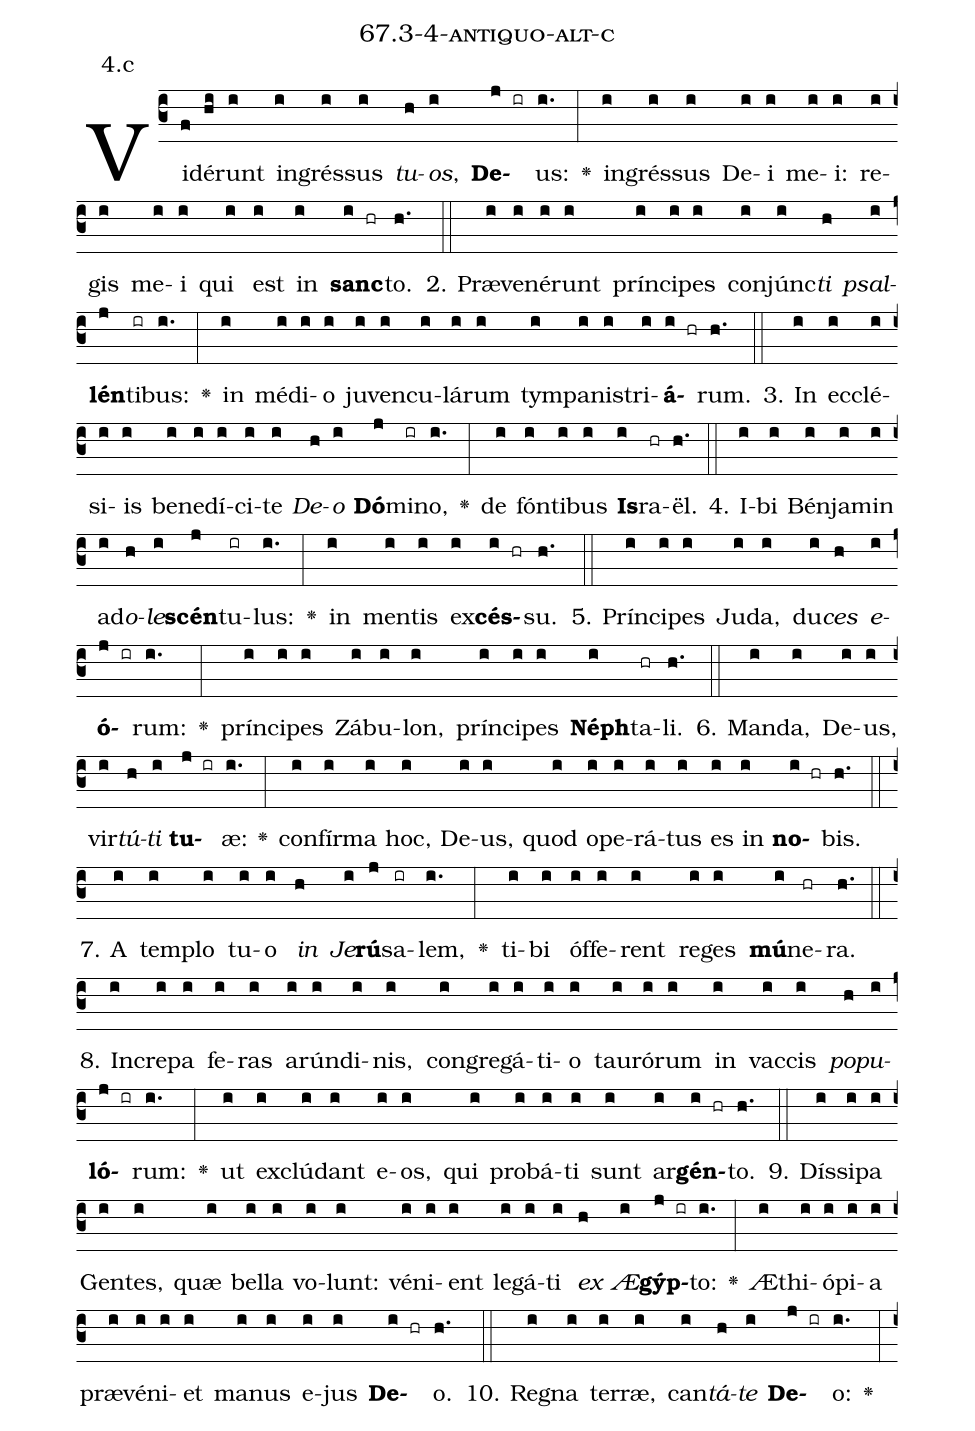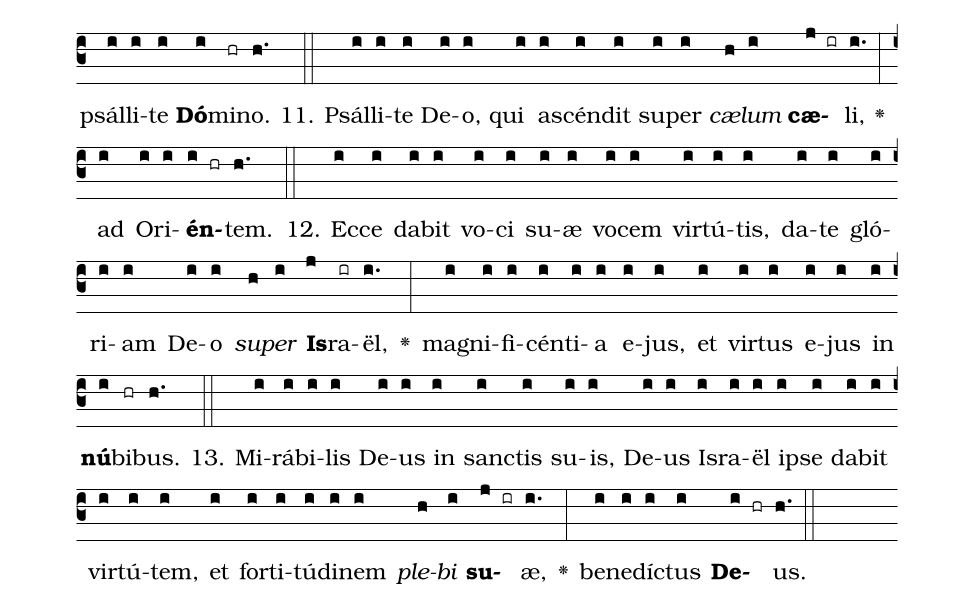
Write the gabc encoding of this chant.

name: 67.3-4-antiquo-alt-c;
annotation: 4.c;
%%
(c3)Vi(f)dé(hi)runt(i) in(i)grés(i)sus(i) <i>tu</i>(h)<i>os</i>,(i) <b>De</b>(j ir)us:(i.) <v>\greheightstar</v>(:) in(i)grés(i)sus(i) De(i)i(i) me(i)i:(i) re(i)gis(i) me(i)i(i) qui(i) est(i) in(i) <b>sanc</b>(i hr)to.(h.) (::)
2. Præ(i)ve(i)né(i)runt(i) prín(i)ci(i)pes(i) con(i)júnc(i)<i>ti</i>(h) <i>psal</i>(i)<b>lén</b>(j)ti(ir)bus:(i.) <v>\greheightstar</v>(:) in(i) mé(i)di(i)o(i) ju(i)ven(i)cu(i)lá(i)rum(i) tym(i)pa(i)nis(i)tri(i)<b>á</b>(i hr)rum.(h.) (::)
3. In(i) ec(i)clé(i)si(i)is(i) be(i)ne(i)dí(i)ci(i)te(i) <i>De</i>(h)<i>o</i>(i) <b>Dó</b>(j)mi(ir)no,(i.) <v>\greheightstar</v>(:) de(i) fón(i)ti(i)bus(i) <b>Is</b>(i)ra(hr)ël.(h.) (::)
4. I(i)bi(i) Bén(i)ja(i)min(i) ad(i)<i>o</i>(h)<i>le</i>(i)<b>scén</b>(j)tu(ir)lus:(i.) <v>\greheightstar</v>(:) in(i) men(i)tis(i) ex(i)<b>cés</b>(i hr)su.(h.) (::)
5. Prín(i)ci(i)pes(i) Ju(i)da,(i) du(i)<i>ces</i>(h) <i>e</i>(i)<b>ó</b>(j ir)rum:(i.) <v>\greheightstar</v>(:) prín(i)ci(i)pes(i) Zá(i)bu(i)lon,(i) prín(i)ci(i)pes(i) <b>Néph</b>(i)ta(hr)li.(h.) (::)
6. Man(i)da,(i) De(i)us,(i) vir(i)<i>tú</i>(h)<i>ti</i>(i) <b>tu</b>(j ir)æ:(i.) <v>\greheightstar</v>(:) con(i)fír(i)ma(i) hoc,(i) De(i)us,(i) quod(i) o(i)pe(i)rá(i)tus(i) es(i) in(i) <b>no</b>(i hr)bis.(h.) (::)
7. A(i) tem(i)plo(i) tu(i)o(i) <i>in</i>(h) <i>Je</i>(i)<b>rú</b>(j)sa(ir)lem,(i.) <v>\greheightstar</v>(:) ti(i)bi(i) óf(i)fe(i)rent(i) re(i)ges(i) <b>mú</b>(i)ne(hr)ra.(h.) (::)
8. In(i)cre(i)pa(i) fe(i)ras(i) a(i)rún(i)di(i)nis,(i) con(i)gre(i)gá(i)ti(i)o(i) tau(i)ró(i)rum(i) in(i) vac(i)cis(i) <i>po</i>(h)<i>pu</i>(i)<b>ló</b>(j ir)rum:(i.) <v>\greheightstar</v>(:) ut(i) ex(i)clú(i)dant(i) e(i)os,(i) qui(i) pro(i)bá(i)ti(i) sunt(i) ar(i)<b>gén</b>(i hr)to.(h.) (::)
9. Dís(i)si(i)pa(i) Gen(i)tes,(i) quæ(i) bel(i)la(i) vo(i)lunt:(i) vé(i)ni(i)ent(i) le(i)gá(i)ti(i) <i>ex</i>(h) <i>Æ</i>(i)<b>gýp</b>(j ir)to:(i.) <v>\greheightstar</v>(:) Æ(i)thi(i)ó(i)pi(i)a(i) præ(i)vé(i)ni(i)et(i) ma(i)nus(i) e(i)jus(i) <b>De</b>(i hr)o.(h.) (::)
10. Re(i)gna(i) ter(i)ræ,(i) can(i)<i>tá</i>(h)<i>te</i>(i) <b>De</b>(j ir)o:(i.) <v>\greheightstar</v>(:) psál(i)li(i)te(i) <b>Dó</b>(i)mi(hr)no.(h.) (::)
11. Psál(i)li(i)te(i) De(i)o,(i) qui(i) a(i)scén(i)dit(i) su(i)per(i) <i>cæ</i>(h)<i>lum</i>(i) <b>cæ</b>(j ir)li,(i.) <v>\greheightstar</v>(:) ad(i) O(i)ri(i)<b>én</b>(i hr)tem.(h.) (::)
12. Ec(i)ce(i) da(i)bit(i) vo(i)ci(i) su(i)æ(i) vo(i)cem(i) vir(i)tú(i)tis,(i) da(i)te(i) gló(i)ri(i)am(i) De(i)o(i) <i>su</i>(h)<i>per</i>(i) <b>Is</b>(j)ra(ir)ël,(i.) <v>\greheightstar</v>(:) ma(i)gni(i)fi(i)cén(i)ti(i)a(i) e(i)jus,(i) et(i) vir(i)tus(i) e(i)jus(i) in(i) <b>nú</b>(i)bi(hr)bus.(h.) (::)
13. Mi(i)rá(i)bi(i)lis(i) De(i)us(i) in(i) sanc(i)tis(i) su(i)is,(i) De(i)us(i) Is(i)ra(i)ël(i) ip(i)se(i) da(i)bit(i) vir(i)tú(i)tem,(i) et(i) for(i)ti(i)tú(i)di(i)nem(i) <i>ple</i>(h)<i>bi</i>(i) <b>su</b>(j ir)æ,(i.) <v>\greheightstar</v>(:) be(i)ne(i)díc(i)tus(i) <b>De</b>(i hr)us.(h.) (::)
